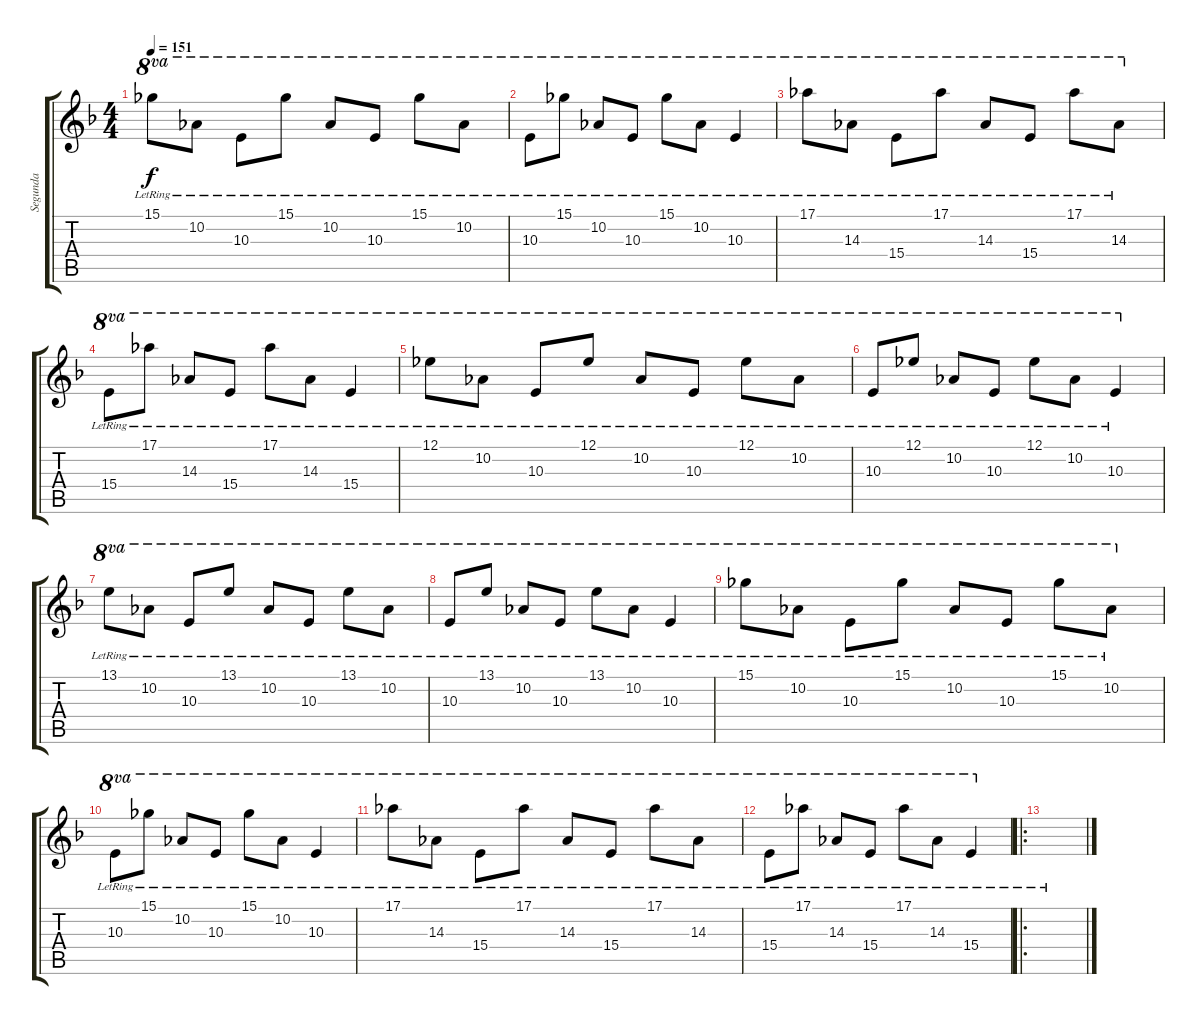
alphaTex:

\track ("Segunda" "Segunda") {instrument electricguitarjazz}
\staff {score tabs}
\tuning (Eb4 Bb3 Gb3 Db3 Ab2 Db2) {hide}
\ts (4 4)
\tempo 151
\clef g2
\ks f
15.1{lr}.8{ot 8va dy f} 10.2{lr}.8{ot 8va} 10.3{lr}.8{ot 8va} 15.1{lr}.8{ot 8va} 10.2{lr}.8{ot 8va} 10.3{lr}.8{ot 8va} 15.1{lr}.8{ot 8va} 10.2{lr}.8{ot 8va} |
10.3{lr}.8{ot 8va} 15.1{lr}.8{ot 8va} 10.2{lr}.8{ot 8va} 10.3{lr}.8{ot 8va} 15.1{lr}.8{ot 8va} 10.2{lr}.8{ot 8va} 10.3{lr}.4{ot 8va} |
17.1{lr}.8{ot 8va} 14.3{lr}.8{ot 8va} 15.4{lr}.8{ot 8va} 17.1{lr}.8{ot 8va} 14.3{lr}.8{ot 8va} 15.4{lr}.8{ot 8va} 17.1{lr}.8{ot 8va} 14.3{lr}.8{ot 8va} |
15.4{lr}.8{ot 8va} 17.1{lr}.8{ot 8va} 14.3{lr}.8{ot 8va} 15.4{lr}.8{ot 8va} 17.1{lr}.8{ot 8va} 14.3{lr}.8{ot 8va} 15.4{lr}.4{ot 8va} |
12.1{lr}.8{ot 8va} 10.2{lr}.8{ot 8va} 10.3{lr}.8{ot 8va} 12.1{lr}.8{ot 8va} 10.2{lr}.8{ot 8va} 10.3{lr}.8{ot 8va} 12.1{lr}.8{ot 8va} 10.2{lr}.8{ot 8va} |
10.3{lr}.8{ot 8va} 12.1{lr}.8{ot 8va} 10.2{lr}.8{ot 8va} 10.3{lr}.8{ot 8va} 12.1{lr}.8{ot 8va} 10.2{lr}.8{ot 8va} 10.3{lr}.4{ot 8va} |
13.1{lr}.8{ot 8va} 10.2{lr}.8{ot 8va} 10.3{lr}.8{ot 8va} 13.1{lr}.8{ot 8va} 10.2{lr}.8{ot 8va} 10.3{lr}.8{ot 8va} 13.1{lr}.8{ot 8va} 10.2{lr}.8{ot 8va} |
10.3{lr}.8{ot 8va} 13.1{lr}.8{ot 8va} 10.2{lr}.8{ot 8va} 10.3{lr}.8{ot 8va} 13.1{lr}.8{ot 8va} 10.2{lr}.8{ot 8va} 10.3{lr}.4{ot 8va} |
15.1{lr}.8{ot 8va} 10.2{lr}.8{ot 8va} 10.3{lr}.8{ot 8va} 15.1{lr}.8{ot 8va} 10.2{lr}.8{ot 8va} 10.3{lr}.8{ot 8va} 15.1{lr}.8{ot 8va} 10.2{lr}.8{ot 8va} |
10.3{lr}.8{ot 8va} 15.1{lr}.8{ot 8va} 10.2{lr}.8{ot 8va} 10.3{lr}.8{ot 8va} 15.1{lr}.8{ot 8va} 10.2{lr}.8{ot 8va} 10.3{lr}.4{ot 8va} |
17.1{lr}.8{ot 8va} 14.3{lr}.8{ot 8va} 15.4{lr}.8{ot 8va} 17.1{lr}.8{ot 8va} 14.3{lr}.8{ot 8va} 15.4{lr}.8{ot 8va} 17.1{lr}.8{ot 8va} 14.3{lr}.8{ot 8va} |
15.4{lr}.8{ot 8va} 17.1{lr}.8{ot 8va} 14.3{lr}.8{ot 8va} 15.4{lr}.8{ot 8va} 17.1{lr}.8{ot 8va} 14.3{lr}.8{ot 8va} 15.4{lr}.4{ot 8va} |
\ro
